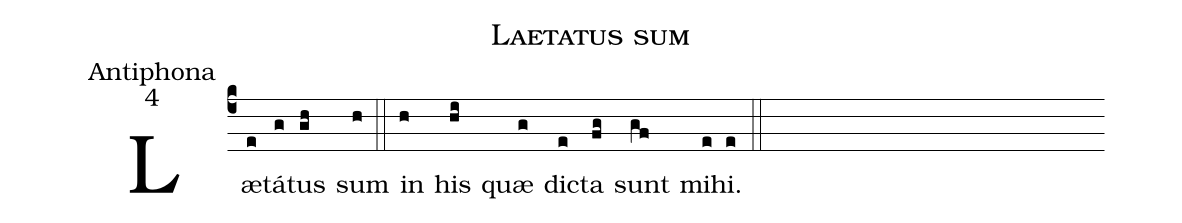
name:Laetatus sum;
office-part:Antiphona;
mode:4;
%%
(c4) Læ(e)tá(g)tus(gh) sum(h) (::)
in(h) his(hi) quæ(g) di(e)cta(fg) sunt(gf) mi(e)hi.(e) (::)
